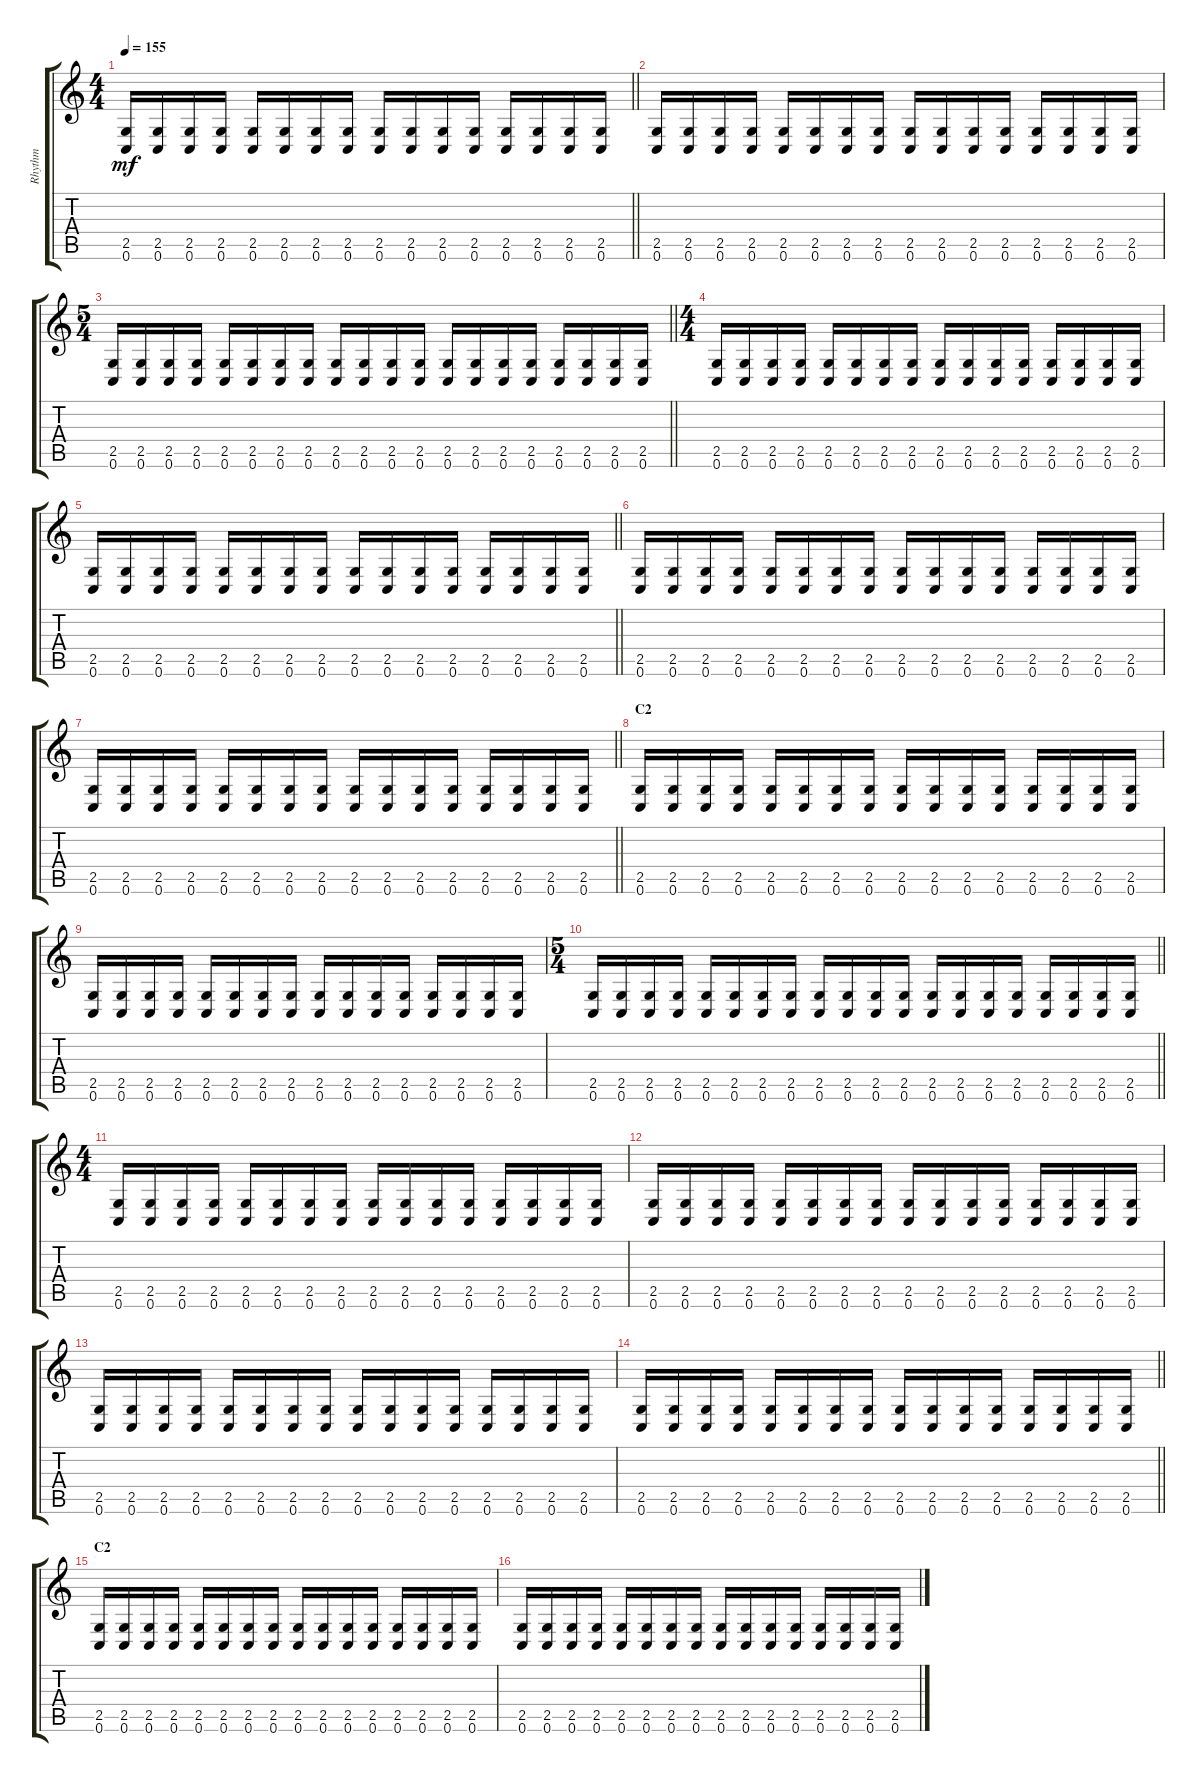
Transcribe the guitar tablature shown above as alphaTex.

\track ("Rhythm" "Rhythm") {instrument distortionguitar}
\staff {score tabs}
\tuning (C4 G3 Eb3 Bb2 F2 C2) {hide}
\ts (4 4)
\tempo 155
\clef g2
\barLineRight lightlight
\ks c
(2.5 0.6).16{dy mf} (2.5 0.6).16 (2.5 0.6).16 (2.5 0.6).16 (2.5 0.6).16 (2.5 0.6).16 (2.5 0.6).16 (2.5 0.6).16 (2.5 0.6).16 (2.5 0.6).16 (2.5 0.6).16 (2.5 0.6).16 (2.5 0.6).16 (2.5 0.6).16 (2.5 0.6).16 (2.5 0.6).16 |
\section ("" "")
(2.5 0.6).16 (2.5 0.6).16 (2.5 0.6).16 (2.5 0.6).16 (2.5 0.6).16 (2.5 0.6).16 (2.5 0.6).16 (2.5 0.6).16 (2.5 0.6).16 (2.5 0.6).16 (2.5 0.6).16 (2.5 0.6).16 (2.5 0.6).16 (2.5 0.6).16 (2.5 0.6).16 (2.5 0.6).16 |
\ts (5 4)
\barLineRight lightlight
(2.5 0.6).16 (2.5 0.6).16 (2.5 0.6).16 (2.5 0.6).16 (2.5 0.6).16 (2.5 0.6).16 (2.5 0.6).16 (2.5 0.6).16 (2.5 0.6).16 (2.5 0.6).16 (2.5 0.6).16 (2.5 0.6).16 (2.5 0.6).16 (2.5 0.6).16 (2.5 0.6).16 (2.5 0.6).16 (2.5 0.6).16 (2.5 0.6).16 (2.5 0.6).16 (2.5 0.6).16 |
\ts (4 4)
\section ("" "")
(2.5 0.6).16 (2.5 0.6).16 (2.5 0.6).16 (2.5 0.6).16 (2.5 0.6).16 (2.5 0.6).16 (2.5 0.6).16 (2.5 0.6).16 (2.5 0.6).16 (2.5 0.6).16 (2.5 0.6).16 (2.5 0.6).16 (2.5 0.6).16 (2.5 0.6).16 (2.5 0.6).16 (2.5 0.6).16 |
\barLineRight lightlight
(2.5 0.6).16 (2.5 0.6).16 (2.5 0.6).16 (2.5 0.6).16 (2.5 0.6).16 (2.5 0.6).16 (2.5 0.6).16 (2.5 0.6).16 (2.5 0.6).16 (2.5 0.6).16 (2.5 0.6).16 (2.5 0.6).16 (2.5 0.6).16 (2.5 0.6).16 (2.5 0.6).16 (2.5 0.6).16 |
\section ("" "")
(2.5 0.6).16 (2.5 0.6).16 (2.5 0.6).16 (2.5 0.6).16 (2.5 0.6).16 (2.5 0.6).16 (2.5 0.6).16 (2.5 0.6).16 (2.5 0.6).16 (2.5 0.6).16 (2.5 0.6).16 (2.5 0.6).16 (2.5 0.6).16 (2.5 0.6).16 (2.5 0.6).16 (2.5 0.6).16 |
\barLineRight lightlight
(2.5 0.6).16 (2.5 0.6).16 (2.5 0.6).16 (2.5 0.6).16 (2.5 0.6).16 (2.5 0.6).16 (2.5 0.6).16 (2.5 0.6).16 (2.5 0.6).16 (2.5 0.6).16 (2.5 0.6).16 (2.5 0.6).16 (2.5 0.6).16 (2.5 0.6).16 (2.5 0.6).16 (2.5 0.6).16 |
\section ("" "C2")
(2.5 0.6).16 (2.5 0.6).16 (2.5 0.6).16 (2.5 0.6).16 (2.5 0.6).16 (2.5 0.6).16 (2.5 0.6).16 (2.5 0.6).16 (2.5 0.6).16 (2.5 0.6).16 (2.5 0.6).16 (2.5 0.6).16 (2.5 0.6).16 (2.5 0.6).16 (2.5 0.6).16 (2.5 0.6).16 |
(2.5 0.6).16 (2.5 0.6).16 (2.5 0.6).16 (2.5 0.6).16 (2.5 0.6).16 (2.5 0.6).16 (2.5 0.6).16 (2.5 0.6).16 (2.5 0.6).16 (2.5 0.6).16 (2.5 0.6).16 (2.5 0.6).16 (2.5 0.6).16 (2.5 0.6).16 (2.5 0.6).16 (2.5 0.6).16 |
\ts (5 4)
\barLineRight lightlight
(2.5 0.6).16 (2.5 0.6).16 (2.5 0.6).16 (2.5 0.6).16 (2.5 0.6).16 (2.5 0.6).16 (2.5 0.6).16 (2.5 0.6).16 (2.5 0.6).16 (2.5 0.6).16 (2.5 0.6).16 (2.5 0.6).16 (2.5 0.6).16 (2.5 0.6).16 (2.5 0.6).16 (2.5 0.6).16 (2.5 0.6).16 (2.5 0.6).16 (2.5 0.6).16 (2.5 0.6).16 |
\ts (4 4)
\section ("" "")
(2.5 0.6).16 (2.5 0.6).16 (2.5 0.6).16 (2.5 0.6).16 (2.5 0.6).16 (2.5 0.6).16 (2.5 0.6).16 (2.5 0.6).16 (2.5 0.6).16 (2.5 0.6).16 (2.5 0.6).16 (2.5 0.6).16 (2.5 0.6).16 (2.5 0.6).16 (2.5 0.6).16 (2.5 0.6).16 |
(2.5 0.6).16 (2.5 0.6).16 (2.5 0.6).16 (2.5 0.6).16 (2.5 0.6).16 (2.5 0.6).16 (2.5 0.6).16 (2.5 0.6).16 (2.5 0.6).16 (2.5 0.6).16 (2.5 0.6).16 (2.5 0.6).16 (2.5 0.6).16 (2.5 0.6).16 (2.5 0.6).16 (2.5 0.6).16 |
(2.5 0.6).16 (2.5 0.6).16 (2.5 0.6).16 (2.5 0.6).16 (2.5 0.6).16 (2.5 0.6).16 (2.5 0.6).16 (2.5 0.6).16 (2.5 0.6).16 (2.5 0.6).16 (2.5 0.6).16 (2.5 0.6).16 (2.5 0.6).16 (2.5 0.6).16 (2.5 0.6).16 (2.5 0.6).16 |
\barLineRight lightlight
(2.5 0.6).16 (2.5 0.6).16 (2.5 0.6).16 (2.5 0.6).16 (2.5 0.6).16 (2.5 0.6).16 (2.5 0.6).16 (2.5 0.6).16 (2.5 0.6).16 (2.5 0.6).16 (2.5 0.6).16 (2.5 0.6).16 (2.5 0.6).16 (2.5 0.6).16 (2.5 0.6).16 (2.5 0.6).16 |
\section ("" "C2")
(2.5 0.6).16 (2.5 0.6).16 (2.5 0.6).16 (2.5 0.6).16 (2.5 0.6).16 (2.5 0.6).16 (2.5 0.6).16 (2.5 0.6).16 (2.5 0.6).16 (2.5 0.6).16 (2.5 0.6).16 (2.5 0.6).16 (2.5 0.6).16 (2.5 0.6).16 (2.5 0.6).16 (2.5 0.6).16 |
(2.5 0.6).16 (2.5 0.6).16 (2.5 0.6).16 (2.5 0.6).16 (2.5 0.6).16 (2.5 0.6).16 (2.5 0.6).16 (2.5 0.6).16 (2.5 0.6).16 (2.5 0.6).16 (2.5 0.6).16 (2.5 0.6).16 (2.5 0.6).16 (2.5 0.6).16 (2.5 0.6).16 (2.5 0.6).16
